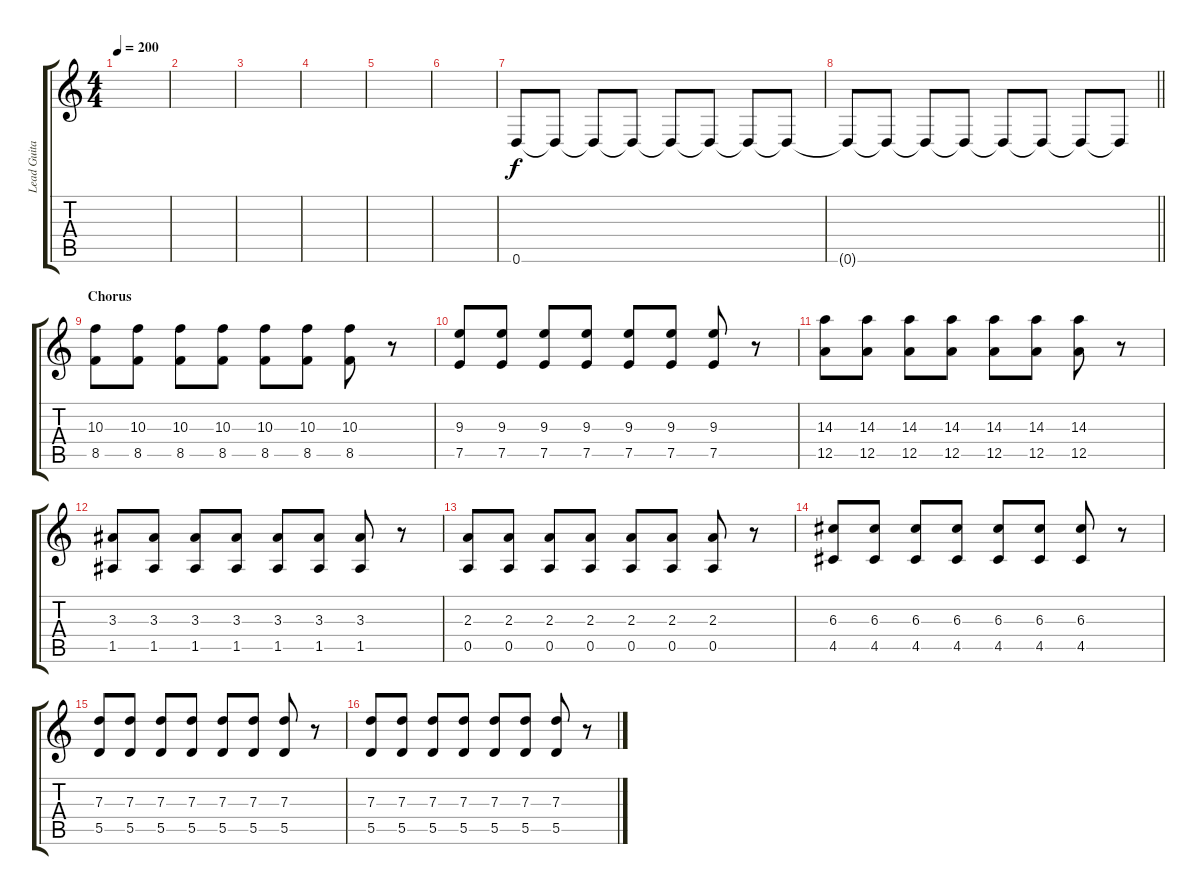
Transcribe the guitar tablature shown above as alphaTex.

\track ("Lead Guitar" "Lead Guita") {instrument overdrivenguitar}
\staff {score tabs}
\tuning (E4 B3 G3 D3 A2 D2) {hide}
\ts (4 4)
\tempo 200
\clef g2
\ks c
|
|
|
|
|
|
0.6.8 0.6{t}.8 0.6{t}.8 0.6{t}.8 0.6{t}.8 0.6{t}.8 0.6{t}.8 0.6{t}.8 |
\barLineRight lightlight
0.6{t}.8 0.6{t}.8 0.6{t}.8 0.6{t}.8 0.6{t}.8 0.6{t}.8 0.6{t}.8 0.6{t}.8 |
\section ("" "Chorus")
(10.3 8.5).8 (10.3 8.5).8 (10.3 8.5).8 (10.3 8.5).8 (10.3 8.5).8 (10.3 8.5).8 (10.3 8.5).8 r.8 |
(9.3 7.5).8 (9.3 7.5).8 (9.3 7.5).8 (9.3 7.5).8 (9.3 7.5).8 (9.3 7.5).8 (9.3 7.5).8 r.8 |
(14.3 12.5).8 (14.3 12.5).8 (14.3 12.5).8 (14.3 12.5).8 (14.3 12.5).8 (14.3 12.5).8 (14.3 12.5).8 r.8 |
(3.3 1.5).8 (3.3 1.5).8 (3.3 1.5).8 (3.3 1.5).8 (3.3 1.5).8 (3.3 1.5).8 (3.3 1.5).8 r.8 |
(2.3 0.5).8 (2.3 0.5).8 (2.3 0.5).8 (2.3 0.5).8 (2.3 0.5).8 (2.3 0.5).8 (2.3 0.5).8 r.8 |
(6.3 4.5).8 (6.3 4.5).8 (6.3 4.5).8 (6.3 4.5).8 (6.3 4.5).8 (6.3 4.5).8 (6.3 4.5).8 r.8 |
(7.3 5.5).8 (7.3 5.5).8 (7.3 5.5).8 (7.3 5.5).8 (7.3 5.5).8 (7.3 5.5).8 (7.3 5.5).8 r.8 |
(7.3 5.5).8 (7.3 5.5).8 (7.3 5.5).8 (7.3 5.5).8 (7.3 5.5).8 (7.3 5.5).8 (7.3 5.5).8 r.8
